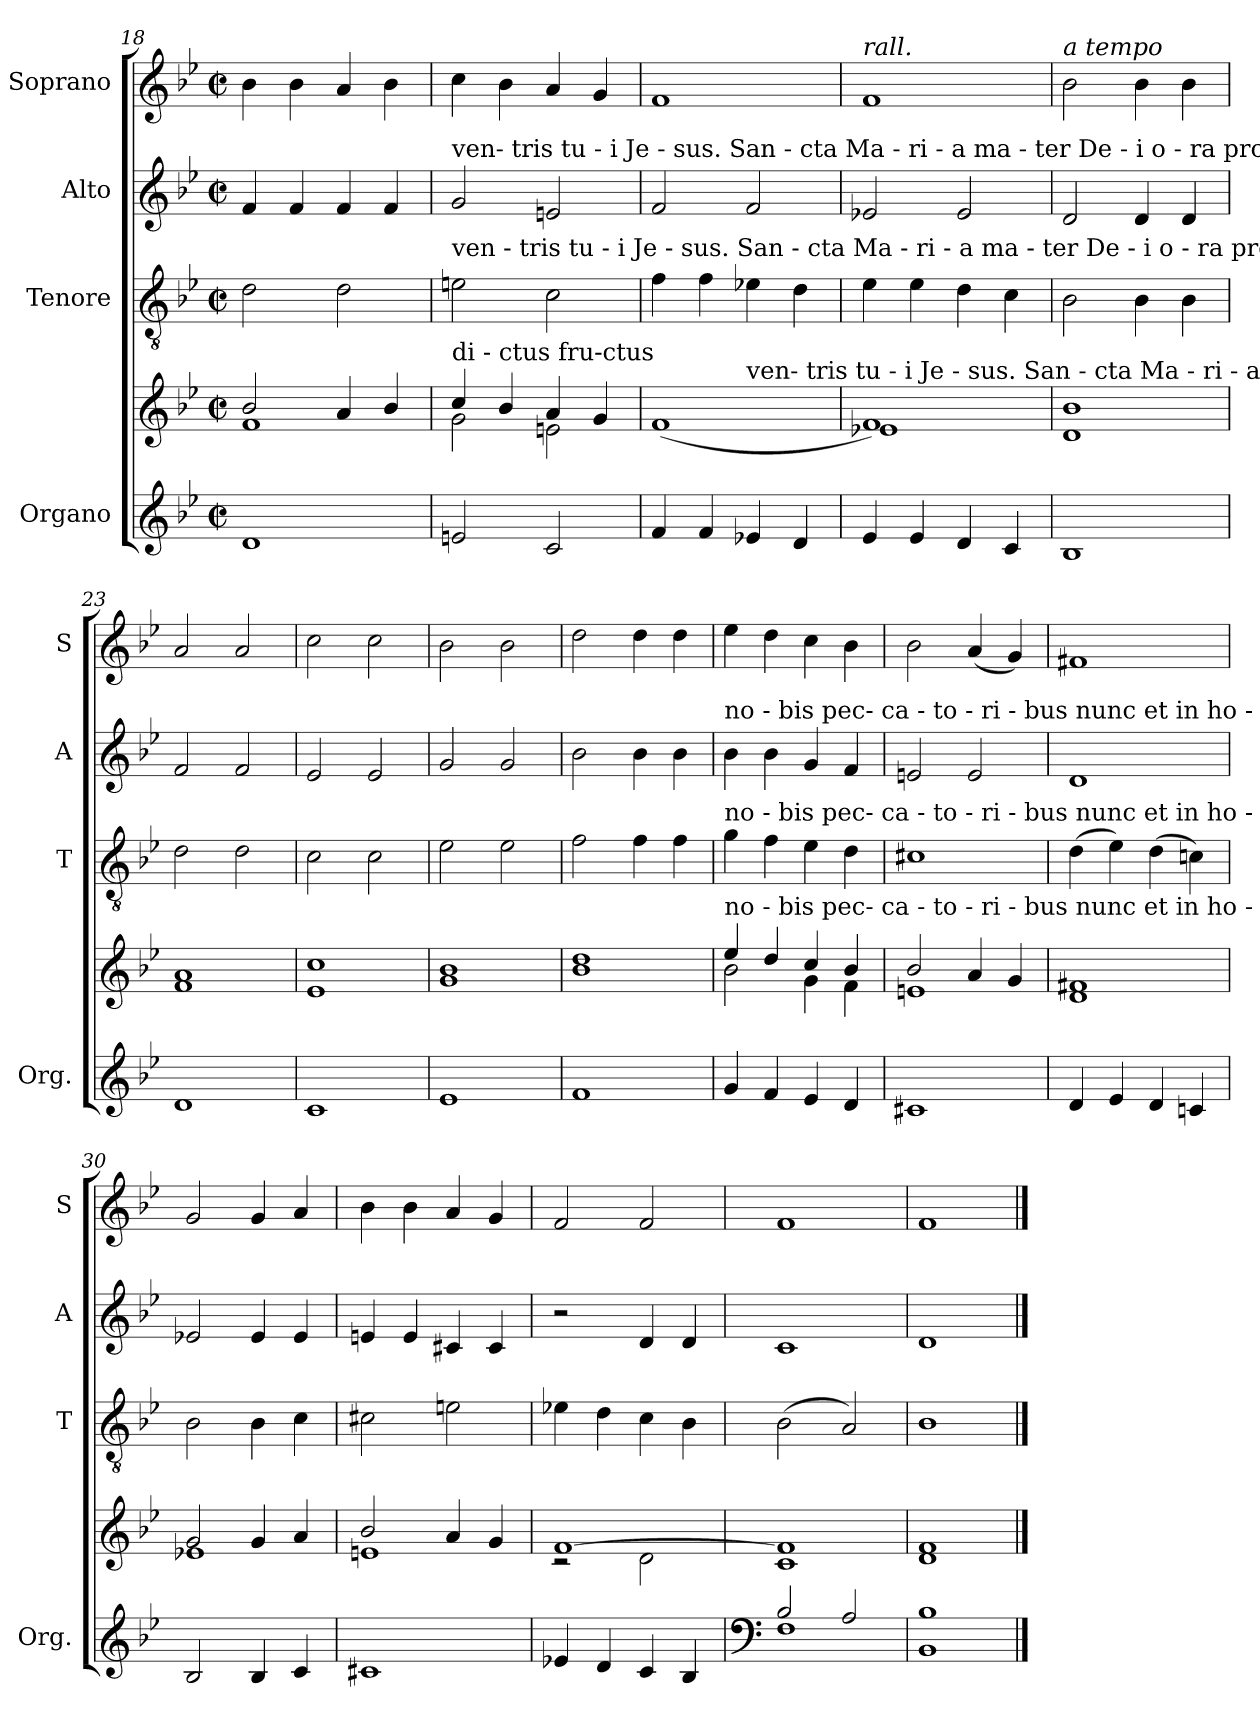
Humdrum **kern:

**kern	**kern	**kern	**kern	**kern
*part4	*part4	*part3	*part2	*part1
*staff5	*staff4	*staff3	*staff2	*staff1
*I"Organo	*	*I"Tenore	*I"Alto	*I"Soprano
*I'Org.	*	*I'T	*I'A	*I'S
*clefG2	*clefG2	*clefGv2	*clefG2	*clefG2
*k[b-e-]	*k[b-e-]	*k[b-e-]	*k[b-e-]	*k[b-e-]
*B-:	*B-:	*B-:	*B-:	*B-:
*M2/2	*M2/2	*M2/2	*M2/2	*M2/2
*met(c|)	*met(c|)	*met(c|)	*met(c|)	*met(c|)
=18	=18	=18	=18	=18
*	*^	*	*	*
1d	2b-/	1f	2d\	4f/	4b-\
.	.	.	.	4f/	4b-\
.	4a/	.	2d\	4f/	4a/
.	4b-/	.	.	4f/	4b-\
!!LO:LB:g=z
=19	=19	=19	=19	=19	=19
!	!	!	!	!LO:TX:a:t=ven- tris   tu  -  i       Je             -                sus.                        San  -   cta   Ma  -  ri    -    a           ma  -     ter         De   -    i             o    -    ra  pro	!
!	!	!	!LO:TX:a:t=ven   -     tris            tu         -  i                 Je     -    sus.          San  -   cta   Ma  -  ri    -    a           ma  -     ter         De   -    i             o    -    ra  pro	!	!
!	!LO:TX:a:t=di     -     ctus          fru-ctus	!	!	!	!
2en/	4cc/	2g\	2en\	2g/	4cc\
.	4b-/	.	.	.	4b-\
2c/	4a/	2en\	2c\	2en/	4a/
.	4g/	.	.	.	4g/
=20	=20	=20	=20	=20	=20
4f/	(1f	2ryy	4f\	2f/	1f
4f/	.	.	4f\	.	.
!	!	!LO:TX:a:t=ven- tris        tu  -  i     Je - sus.   San  -   cta   Ma  -  ri    -    a           ma  -     ter         De   -    i             o    -    ra  pro	!	!	!
4e-X/	.	2ryy	4e-X\	2f/	.
4d/	.	.	4d\	.	.
=21	=21	=21	=21	=21	=21
!	!	!	!	!	!LO:TX:a:i:t=rall.
4e-/	1f)	1e-X	4e-\	2e-X/	1f
4e-/	.	.	4e-\	.	.
4d/	.	.	4d\	2e-/	.
4c/	.	.	4c\	.	.
*	*v	*v	*	*	*
=22	=22	=22	=22	=22
!	!	!	!	!LO:TX:a:i:t=a tempo
1B-	1d 1b-	2B-\	2d/	2b-\
.	.	4B-\	4d/	4b-\
.	.	4B-\	4d/	4b-\
=23	=23	=23	=23	=23
1d	1f 1a	2d\	2f/	2a/
.	.	2d\	2f/	2a/
=24	=24	=24	=24	=24
1c	1e- 1cc	2c\	2e-/	2cc\
.	.	2c\	2e-/	2cc\
=25	=25	=25	=25	=25
1e-	1g 1b-	2e-\	2g/	2b-\
.	.	2e-\	2g/	2b-\
=26	=26	=26	=26	=26
1f	1b- 1dd	2f\	2b-\	2dd\
.	.	4f\	4b-\	4dd\
.	.	4f\	4b-\	4dd\
!!LO:LB:g=z
=27	=27	=27	=27	=27
*	*^	*	*	*
!	!	!	!	!LO:TX:a:t=no - bis  pec- ca    -   to   -    ri     -          bus                        nunc      et    in       ho - ra   mor-tis        no  -  strae.             A          -         men.	!
!	!	!	!LO:TX:a:t=no - bis  pec- ca    -   to   -    ri     -          bus                        nunc      et    in       ho - ra   mor-tis                  no-strae.      A         -          men.	!	!
!	!LO:TX:a:t=no - bis  pec- ca    -   to          -               ri     -    bus            nunc      et    in       ho     -     ra            mor-tis no-strae.       A         -          men.	!	!	!	!
4g/	4ee-/	2b-\	4g\	4b-\	4ee-\
4f/	4dd/	.	4f\	4b-\	4dd\
4e-/	4cc/	4g\	4e-\	4g/	4cc\
4d/	4b-/	4f\	4d\	4f/	4b-\
=28	=28	=28	=28	=28	=28
1c#X	2b-/	1en	1c#X	2en/	2b-\
.	4a/	.	.	2e/	(4a/
.	4g/	.	.	.	4g/)
=29	=29	=29	=29	=29	=29
4d/	1f#X	1d	(4d\	1d	1f#X
4e-/	.	.	4e-\)	.	.
4d/	.	.	(4d\	.	.
4cn/	.	.	4cn\)	.	.
=30	=30	=30	=30	=30	=30
2B-/	2g/	1e-X	2B-\	2e-X/	2g/
4B-/	4g/	.	4B-\	4e-/	4g/
4c/	4a/	.	4c\	4e-/	4a/
=31	=31	=31	=31	=31	=31
1c#X	2b-/	1en	2c#X\	4en/	4b-\
.	.	.	.	4e/	4b-\
.	4a/	.	2en\	4c#X/	4a/
.	4g/	.	.	4c#/	4g/
=32	=32	=32	=32	=32	=32
4e-X/	[>1f	2rc	4e-X\	2r	2f/
4d/	.	.	4d\	.	.
4c/	.	2d\	4c\	4d/	2f/
4B-/	.	.	4B-\	4d/	.
=33	=33	=33	=33	=33	=33
*clefF4	*	*	*	*	*
*^	*	*	*	*	*
2B-/	1F	1f]	1c	(2B-\	1c	1f
2A/	.	.	.	2A/)	.	.
*	*	*v	*v	*	*	*
=34	=34	=34	=34	=34	=34
1B-	1BB-	1d 1f	1B-	1d	1f
*v	*v	*	*	*	*
==	==	==	==	==
*-	*-	*-	*-	*-
